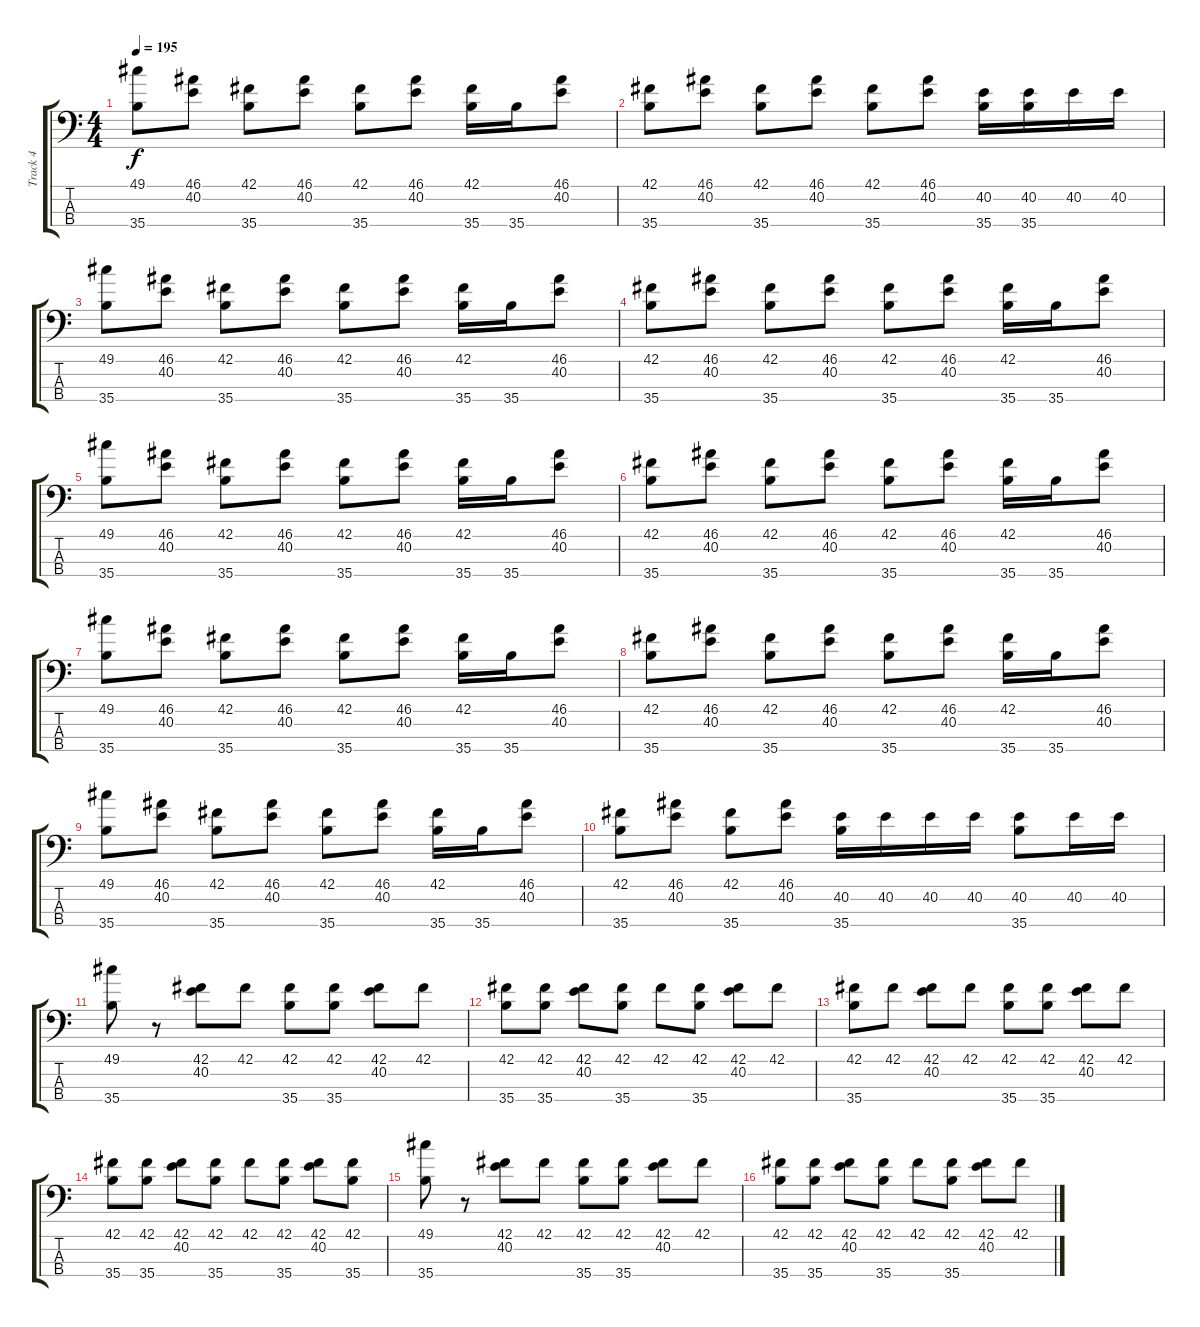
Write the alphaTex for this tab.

\track ("Track 4" "Track 4") {instrument acousticgrandpiano}
\staff {score tabs}
\tuning (C-1 C-1 C-1 C-1) {hide}
\ts (4 4)
\tempo 195
\clef f4
\ks c
(49.1 35.4).8{dy f} (46.1 40.2).8 (42.1 35.4).8 (46.1 40.2).8 (42.1 35.4).8 (46.1 40.2).8 (42.1 35.4).16 35.4.16 (46.1 40.2).8 |
(42.1 35.4).8 (46.1 40.2).8 (42.1 35.4).8 (46.1 40.2).8 (42.1 35.4).8 (46.1 40.2).8 (40.2 35.4).16 (40.2 35.4).16 40.2.16 40.2.16 |
(49.1 35.4).8 (46.1 40.2).8 (42.1 35.4).8 (46.1 40.2).8 (42.1 35.4).8 (46.1 40.2).8 (42.1 35.4).16 35.4.16 (46.1 40.2).8 |
(42.1 35.4).8 (46.1 40.2).8 (42.1 35.4).8 (46.1 40.2).8 (42.1 35.4).8 (46.1 40.2).8 (42.1 35.4).16 35.4.16 (46.1 40.2).8 |
(49.1 35.4).8 (46.1 40.2).8 (42.1 35.4).8 (46.1 40.2).8 (42.1 35.4).8 (46.1 40.2).8 (42.1 35.4).16 35.4.16 (46.1 40.2).8 |
(42.1 35.4).8 (46.1 40.2).8 (42.1 35.4).8 (46.1 40.2).8 (42.1 35.4).8 (46.1 40.2).8 (42.1 35.4).16 35.4.16 (46.1 40.2).8 |
(49.1 35.4).8 (46.1 40.2).8 (42.1 35.4).8 (46.1 40.2).8 (42.1 35.4).8 (46.1 40.2).8 (42.1 35.4).16 35.4.16 (46.1 40.2).8 |
(42.1 35.4).8 (46.1 40.2).8 (42.1 35.4).8 (46.1 40.2).8 (42.1 35.4).8 (46.1 40.2).8 (42.1 35.4).16 35.4.16 (46.1 40.2).8 |
(49.1 35.4).8 (46.1 40.2).8 (42.1 35.4).8 (46.1 40.2).8 (42.1 35.4).8 (46.1 40.2).8 (42.1 35.4).16 35.4.16 (46.1 40.2).8 |
(42.1 35.4).8 (46.1 40.2).8 (42.1 35.4).8 (46.1 40.2).8 (40.2 35.4).16 40.2.16 40.2.16 40.2.16 (40.2 35.4).8 40.2.16 40.2.16 |
(49.1 35.4).8 r.8 (42.1 40.2).8 42.1.8 (42.1 35.4).8 (42.1 35.4).8 (42.1 40.2).8 42.1.8 |
(42.1 35.4).8 (42.1 35.4).8 (42.1 40.2).8 (42.1 35.4).8 42.1.8 (42.1 35.4).8 (42.1 40.2).8 42.1.8 |
(42.1 35.4).8 42.1.8 (42.1 40.2).8 42.1.8 (42.1 35.4).8 (42.1 35.4).8 (42.1 40.2).8 42.1.8 |
(42.1 35.4).8 (42.1 35.4).8 (42.1 40.2).8 (42.1 35.4).8 42.1.8 (42.1 35.4).8 (42.1 40.2).8 (42.1 35.4).8 |
(49.1 35.4).8 r.8 (42.1 40.2).8 42.1.8 (42.1 35.4).8 (42.1 35.4).8 (42.1 40.2).8 42.1.8 |
(42.1 35.4).8 (42.1 35.4).8 (42.1 40.2).8 (42.1 35.4).8 42.1.8 (42.1 35.4).8 (42.1 40.2).8 42.1.8
